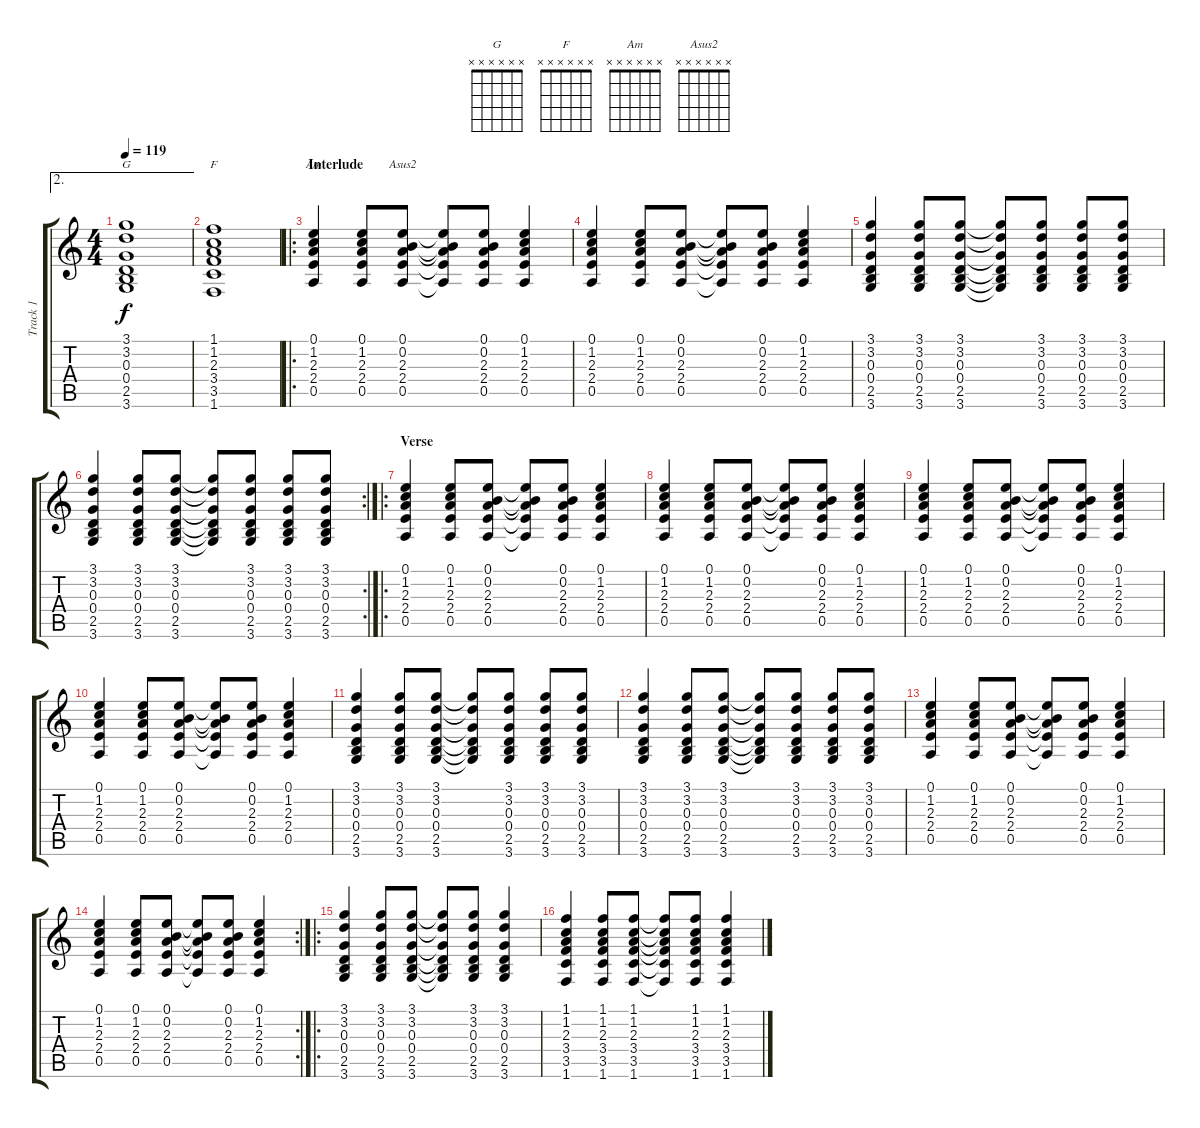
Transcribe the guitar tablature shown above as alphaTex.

\track ("Track 1" "Track 1") {instrument acousticguitarsteel}
\staff {score tabs}
\tuning (E4 B3 G3 D3 A2 E2) {hide}
\chord ("G" x x x x x x)
\chord ("F" x x x x x x)
\chord ("Am" x x x x x x)
\chord ("Asus2" x x x x x x)
\ae 2
\ts (4 4)
\tempo 119
\clef g2
\ks c
(3.1 3.2 0.3 0.4 2.5 3.6).1{ch "G" dy f} |
(1.1 1.2 2.3 3.4 3.5 1.6).1{ch "F"} |
\ro
\section ("" "Interlude")
(0.1 1.2 2.3 2.4 0.5).4{ch "Am"} (0.1 1.2 2.3 2.4 0.5).8 (0.1 0.2 2.3 2.4 0.5).8{ch "Asus2"} (0.1{t} 0.2{t} 2.3{t} 2.4{t} 0.5{t}).8 (0.1 0.2 2.3 2.4 0.5).8 (0.1 1.2 2.3 2.4 0.5).4 |
(0.1 1.2 2.3 2.4 0.5).4 (0.1 1.2 2.3 2.4 0.5).8 (0.1 0.2 2.3 2.4 0.5).8 (0.1{t} 0.2{t} 2.3{t} 2.4{t} 0.5{t}).8 (0.1 0.2 2.3 2.4 0.5).8 (0.1 1.2 2.3 2.4 0.5).4 |
(3.1 3.2 0.3 0.4 2.5 3.6).4 (3.1 3.2 0.3 0.4 2.5 3.6).8 (3.1 3.2 0.3 0.4 2.5 3.6).8 (3.1{t} 3.2{t} 0.3{t} 0.4{t} 2.5{t} 3.6{t}).8 (3.1 3.2 0.3 0.4 2.5 3.6).8 (3.1 3.2 0.3 0.4 2.5 3.6).8 (3.1 3.2 0.3 0.4 2.5 3.6).8 |
\rc 2
(3.1 3.2 0.3 0.4 2.5 3.6).4 (3.1 3.2 0.3 0.4 2.5 3.6).8 (3.1 3.2 0.3 0.4 2.5 3.6).8 (3.1{t} 3.2{t} 0.3{t} 0.4{t} 2.5{t} 3.6{t}).8 (3.1 3.2 0.3 0.4 2.5 3.6).8 (3.1 3.2 0.3 0.4 2.5 3.6).8 (3.1 3.2 0.3 0.4 2.5 3.6).8 |
\ro
\section ("" "Verse")
(0.1 1.2 2.3 2.4 0.5).4 (0.1 1.2 2.3 2.4 0.5).8 (0.1 0.2 2.3 2.4 0.5).8 (0.1{t} 0.2{t} 2.3{t} 2.4{t} 0.5{t}).8 (0.1 0.2 2.3 2.4 0.5).8 (0.1 1.2 2.3 2.4 0.5).4 |
(0.1 1.2 2.3 2.4 0.5).4 (0.1 1.2 2.3 2.4 0.5).8 (0.1 0.2 2.3 2.4 0.5).8 (0.1{t} 0.2{t} 2.3{t} 2.4{t} 0.5{t}).8 (0.1 0.2 2.3 2.4 0.5).8 (0.1 1.2 2.3 2.4 0.5).4 |
(0.1 1.2 2.3 2.4 0.5).4 (0.1 1.2 2.3 2.4 0.5).8 (0.1 0.2 2.3 2.4 0.5).8 (0.1{t} 0.2{t} 2.3{t} 2.4{t} 0.5{t}).8 (0.1 0.2 2.3 2.4 0.5).8 (0.1 1.2 2.3 2.4 0.5).4 |
(0.1 1.2 2.3 2.4 0.5).4 (0.1 1.2 2.3 2.4 0.5).8 (0.1 0.2 2.3 2.4 0.5).8 (0.1{t} 0.2{t} 2.3{t} 2.4{t} 0.5{t}).8 (0.1 0.2 2.3 2.4 0.5).8 (0.1 1.2 2.3 2.4 0.5).4 |
(3.1 3.2 0.3 0.4 2.5 3.6).4 (3.1 3.2 0.3 0.4 2.5 3.6).8 (3.1 3.2 0.3 0.4 2.5 3.6).8 (3.1{t} 3.2{t} 0.3{t} 0.4{t} 2.5{t} 3.6{t}).8 (3.1 3.2 0.3 0.4 2.5 3.6).8 (3.1 3.2 0.3 0.4 2.5 3.6).8 (3.1 3.2 0.3 0.4 2.5 3.6).8 |
(3.1 3.2 0.3 0.4 2.5 3.6).4 (3.1 3.2 0.3 0.4 2.5 3.6).8 (3.1 3.2 0.3 0.4 2.5 3.6).8 (3.1{t} 3.2{t} 0.3{t} 0.4{t} 2.5{t} 3.6{t}).8 (3.1 3.2 0.3 0.4 2.5 3.6).8 (3.1 3.2 0.3 0.4 2.5 3.6).8 (3.1 3.2 0.3 0.4 2.5 3.6).8 |
(0.1 1.2 2.3 2.4 0.5).4 (0.1 1.2 2.3 2.4 0.5).8 (0.1 0.2 2.3 2.4 0.5).8 (0.1{t} 0.2{t} 2.3{t} 2.4{t} 0.5{t}).8 (0.1 0.2 2.3 2.4 0.5).8 (0.1 1.2 2.3 2.4 0.5).4 |
\rc 2
(0.1 1.2 2.3 2.4 0.5).4 (0.1 1.2 2.3 2.4 0.5).8 (0.1 0.2 2.3 2.4 0.5).8 (0.1{t} 0.2{t} 2.3{t} 2.4{t} 0.5{t}).8 (0.1 0.2 2.3 2.4 0.5).8 (0.1 1.2 2.3 2.4 0.5).4 |
\ro
(3.1 3.2 0.3 0.4 2.5 3.6).4 (3.1 3.2 0.3 0.4 2.5 3.6).8 (3.1 3.2 0.3 0.4 2.5 3.6).8 (3.1{t} 3.2{t} 0.3{t} 0.4{t} 2.5{t} 3.6{t}).8 (3.1 3.2 0.3 0.4 2.5 3.6).8 (3.1 3.2 0.3 0.4 2.5 3.6).4 |
(1.1 1.2 2.3 3.4 3.5 1.6).4 (1.1 1.2 2.3 3.4 3.5 1.6).8 (1.1 1.2 2.3 3.4 3.5 1.6).8 (1.1{t} 1.2{t} 2.3{t} 3.4{t} 3.5{t} 1.6{t}).8 (1.1 1.2 2.3 3.4 3.5 1.6).8 (1.1 1.2 2.3 3.4 3.5 1.6).4
